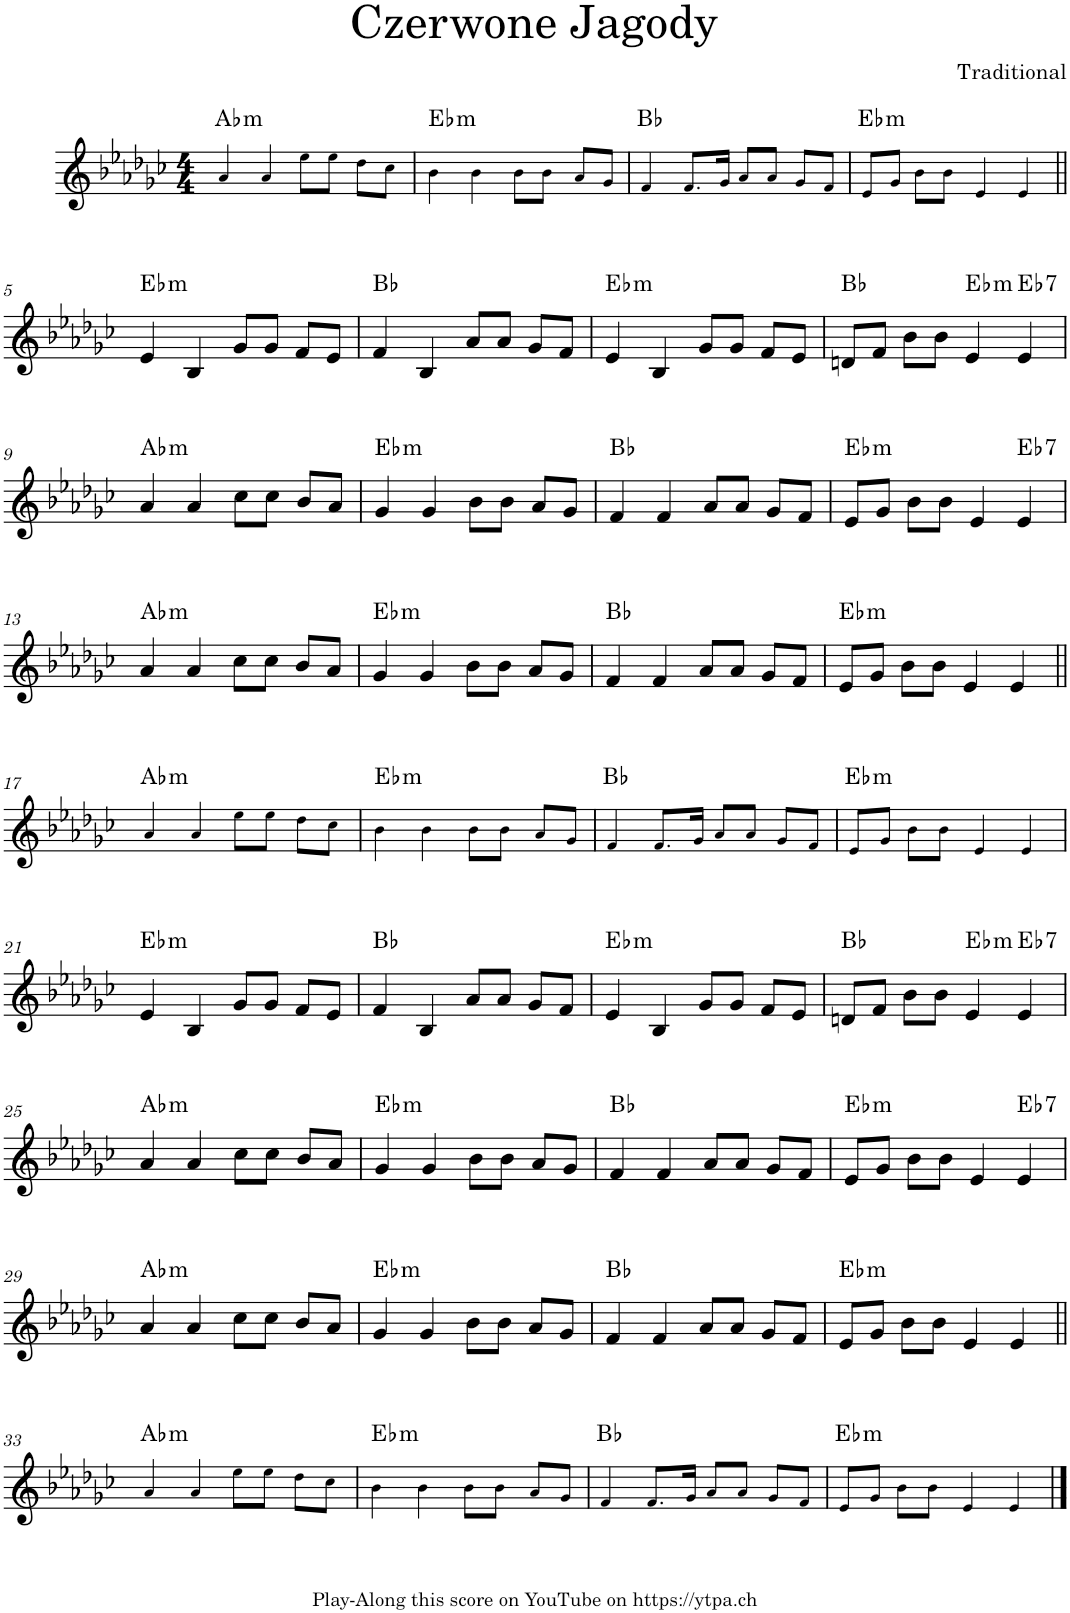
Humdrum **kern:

**kern	**harte
*part1	*part1
*staff1	*
*I"Piano	*
*I'Pno.	*
*clefG2	*
*k[b-e-a-d-g-c-]	*
*M4/4	*
=1	=1
!	!LO:H:kt=m
4a-!/	Ab:min
4a-!/	.
8ee-!\L	.
8ee-!\J	.
8dd-!\L	.
8cc-!\J	.
=2	=2
!	!LO:H:kt=m
4b-!\	Eb:min
4b-!\	.
8b-!\L	.
8b-!\J	.
8a-!/L	.
8g-!/J	.
=3	=3
4f!/	Bb:maj
8.f!/L	.
16g-!/Jk	.
8a-!/L	.
8a-!/J	.
8g-!/L	.
8f!/J	.
=4	=4
!	!LO:H:kt=m
8e-!/L	Eb:min
8g-!/J	.
8b-!\L	.
8b-!\J	.
4e-!/	.
4e-!/	.
!!LO:LB:g=z
=5||	=5||
!	!LO:H:kt=m
4e-/	Eb:min
4B-/	.
8g-/L	.
8g-/J	.
8f/L	.
8e-/J	.
=6	=6
4f/	Bb:maj
4B-/	.
8a-/L	.
8a-/J	.
8g-/L	.
8f/J	.
=7	=7
!	!LO:H:kt=m
4e-/	Eb:min
4B-/	.
8g-/L	.
8g-/J	.
8f/L	.
8e-/J	.
=8	=8
8dn/L	Bb:maj
8f/J	.
8b-\L	.
8b-\J	.
!	!LO:H:kt=m
4e-/	Eb:min
!	!LO:H:kt=7
4e-/	Eb:7
!!LO:LB:g=z
=9	=9
!	!LO:H:kt=m
4a-/	Ab:min
4a-/	.
8cc-\L	.
8cc-\J	.
8b-/L	.
8a-/J	.
=10	=10
!	!LO:H:kt=m
4g-/	Eb:min
4g-/	.
8b-\L	.
8b-\J	.
8a-/L	.
8g-/J	.
=11	=11
4f/	Bb:maj
4f/	.
8a-/L	.
8a-/J	.
8g-/L	.
8f/J	.
=12	=12
!	!LO:H:kt=m
8e-/L	Eb:min
8g-/J	.
8b-\L	.
8b-\J	.
4e-/	.
!	!LO:H:kt=7
4e-/	Eb:7
!!LO:LB:g=z
=13	=13
!	!LO:H:kt=m
4a-/	Ab:min
4a-/	.
8cc-\L	.
8cc-\J	.
8b-/L	.
8a-/J	.
=14	=14
!	!LO:H:kt=m
4g-/	Eb:min
4g-/	.
8b-\L	.
8b-\J	.
8a-/L	.
8g-/J	.
=15	=15
4f/	Bb:maj
4f/	.
8a-/L	.
8a-/J	.
8g-/L	.
8f/J	.
=16	=16
!	!LO:H:kt=m
8e-/L	Eb:min
8g-/J	.
8b-\L	.
8b-\J	.
4e-/	.
4e-/	.
!!LO:LB:g=z
=17||	=17||
!	!LO:H:kt=m
4a-!/	Ab:min
4a-!/	.
8ee-!\L	.
8ee-!\J	.
8dd-!\L	.
8cc-!\J	.
=18	=18
!	!LO:H:kt=m
4b-!\	Eb:min
4b-!\	.
8b-!\L	.
8b-!\J	.
8a-!/L	.
8g-!/J	.
=19	=19
4f!/	Bb:maj
8.f!/L	.
16g-!/Jk	.
8a-!/L	.
8a-!/J	.
8g-!/L	.
8f!/J	.
=20	=20
!	!LO:H:kt=m
8e-!/L	Eb:min
8g-!/J	.
8b-!\L	.
8b-!\J	.
4e-!/	.
4e-!/	.
!!LO:LB:g=z
=21	=21
!	!LO:H:kt=m
4e-/	Eb:min
4B-/	.
8g-/L	.
8g-/J	.
8f/L	.
8e-/J	.
=22	=22
4f/	Bb:maj
4B-/	.
8a-/L	.
8a-/J	.
8g-/L	.
8f/J	.
=23	=23
!	!LO:H:kt=m
4e-/	Eb:min
4B-/	.
8g-/L	.
8g-/J	.
8f/L	.
8e-/J	.
=24	=24
8dn/L	Bb:maj
8f/J	.
8b-\L	.
8b-\J	.
!	!LO:H:kt=m
4e-/	Eb:min
!	!LO:H:kt=7
4e-/	Eb:7
!!LO:LB:g=z
=25	=25
!	!LO:H:kt=m
4a-/	Ab:min
4a-/	.
8cc-\L	.
8cc-\J	.
8b-/L	.
8a-/J	.
=26	=26
!	!LO:H:kt=m
4g-/	Eb:min
4g-/	.
8b-\L	.
8b-\J	.
8a-/L	.
8g-/J	.
=27	=27
4f/	Bb:maj
4f/	.
8a-/L	.
8a-/J	.
8g-/L	.
8f/J	.
=28	=28
!	!LO:H:kt=m
8e-/L	Eb:min
8g-/J	.
8b-\L	.
8b-\J	.
4e-/	.
!	!LO:H:kt=7
4e-/	Eb:7
!!LO:LB:g=z
=29	=29
!	!LO:H:kt=m
4a-/	Ab:min
4a-/	.
8cc-\L	.
8cc-\J	.
8b-/L	.
8a-/J	.
=30	=30
!	!LO:H:kt=m
4g-/	Eb:min
4g-/	.
8b-\L	.
8b-\J	.
8a-/L	.
8g-/J	.
=31	=31
4f/	Bb:maj
4f/	.
8a-/L	.
8a-/J	.
8g-/L	.
8f/J	.
=32	=32
!	!LO:H:kt=m
8e-/L	Eb:min
8g-/J	.
8b-\L	.
8b-\J	.
4e-/	.
4e-/	.
!!LO:LB:g=z
=33||	=33||
!	!LO:H:kt=m
4a-!/	Ab:min
4a-!/	.
8ee-!\L	.
8ee-!\J	.
8dd-!\L	.
8cc-!\J	.
=34	=34
!	!LO:H:kt=m
4b-!\	Eb:min
4b-!\	.
8b-!\L	.
8b-!\J	.
8a-!/L	.
8g-!/J	.
=35	=35
4f!/	Bb:maj
8.f!/L	.
16g-!/Jk	.
8a-!/L	.
8a-!/J	.
8g-!/L	.
8f!/J	.
=36	=36
!	!LO:H:kt=m
8e-!/L	Eb:min
8g-!/J	.
8b-!\L	.
8b-!\J	.
4e-!/	.
4e-!/	.
==	==
*-	*-
